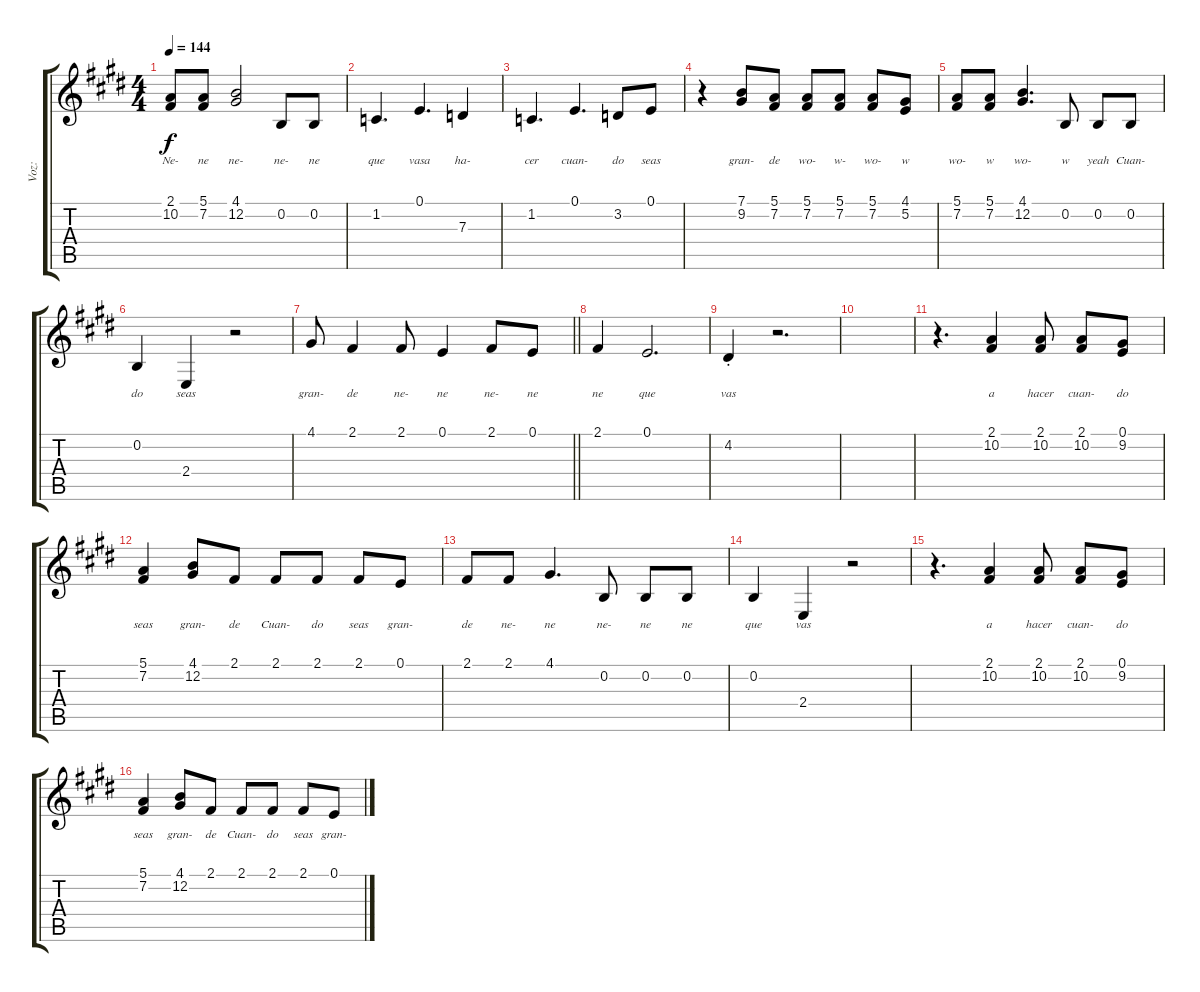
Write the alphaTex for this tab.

\track ("Voz:" "Voz:") {instrument lead2sawtooth}
\staff {score tabs}
\tuning (E4 B3 G3 D3 A2 E2) {hide}
\ts (4 4)
\tempo 144
\clef g2
\ks e
(2.1 10.2).8{lyrics (0 "Ne-") lyrics (1 "") lyrics (2 "") lyrics (3 "") lyrics (4 "") dy f} (5.1 7.2).8{lyrics (0 "ne") lyrics (1 "") lyrics (2 "") lyrics (3 "") lyrics (4 "")} (4.1 12.2).2{lyrics (0 "ne-") lyrics (1 "") lyrics (2 "") lyrics (3 "") lyrics (4 "")} 0.2.8{lyrics (0 "ne-") lyrics (1 "") lyrics (2 "") lyrics (3 "") lyrics (4 "")} 0.2.8{lyrics (0 "ne") lyrics (1 "") lyrics (2 "") lyrics (3 "") lyrics (4 "")} |
1.2.4{d lyrics (0 "que") lyrics (1 "") lyrics (2 "") lyrics (3 "") lyrics (4 "")} 0.1.4{d lyrics (0 "vasa") lyrics (1 "") lyrics (2 "") lyrics (3 "") lyrics (4 "")} 7.3.4{lyrics (0 "ha-") lyrics (1 "") lyrics (2 "") lyrics (3 "") lyrics (4 "")} |
1.2.4{d lyrics (0 "cer") lyrics (1 "") lyrics (2 "") lyrics (3 "") lyrics (4 "")} 0.1.4{d lyrics (0 "cuan-") lyrics (1 "") lyrics (2 "") lyrics (3 "") lyrics (4 "")} 3.2.8{lyrics (0 "do") lyrics (1 "") lyrics (2 "") lyrics (3 "") lyrics (4 "")} 0.1.8{lyrics (0 "seas") lyrics (1 "") lyrics (2 "") lyrics (3 "") lyrics (4 "")} |
r.4 (7.1 9.2).8{lyrics (0 "gran-") lyrics (1 "") lyrics (2 "") lyrics (3 "") lyrics (4 "")} (5.1 7.2).8{lyrics (0 "de") lyrics (1 "") lyrics (2 "") lyrics (3 "") lyrics (4 "")} (5.1 7.2).8{lyrics (0 "wo-") lyrics (1 "") lyrics (2 "") lyrics (3 "") lyrics (4 "")} (5.1 7.2).8{lyrics (0 "w-") lyrics (1 "") lyrics (2 "") lyrics (3 "") lyrics (4 "")} (5.1 7.2).8{lyrics (0 "wo-") lyrics (1 "") lyrics (2 "") lyrics (3 "") lyrics (4 "")} (4.1 5.2).8{lyrics (0 "w") lyrics (1 "") lyrics (2 "") lyrics (3 "") lyrics (4 "")} |
(5.1 7.2).8{lyrics (0 "wo-") lyrics (1 "") lyrics (2 "") lyrics (3 "") lyrics (4 "")} (5.1 7.2).8{lyrics (0 "w") lyrics (1 "") lyrics (2 "") lyrics (3 "") lyrics (4 "")} (4.1 12.2).4{d lyrics (0 "wo-") lyrics (1 "") lyrics (2 "") lyrics (3 "") lyrics (4 "")} 0.2.8{lyrics (0 "w") lyrics (1 "") lyrics (2 "") lyrics (3 "") lyrics (4 "")} 0.2.8{lyrics (0 "yeah") lyrics (1 "") lyrics (2 "") lyrics (3 "") lyrics (4 "")} 0.2.8{lyrics (0 "Cuan-") lyrics (1 "") lyrics (2 "") lyrics (3 "") lyrics (4 "")} |
0.2.4{lyrics (0 "do") lyrics (1 "") lyrics (2 "") lyrics (3 "") lyrics (4 "")} 2.4.4{lyrics (0 "seas") lyrics (1 "") lyrics (2 "") lyrics (3 "") lyrics (4 "")} r.2 |
\barLineRight lightlight
4.1.8{lyrics (0 "gran-") lyrics (1 "") lyrics (2 "") lyrics (3 "") lyrics (4 "")} 2.1.4{lyrics (0 "de") lyrics (1 "") lyrics (2 "") lyrics (3 "") lyrics (4 "")} 2.1.8{lyrics (0 "ne-") lyrics (1 "") lyrics (2 "") lyrics (3 "") lyrics (4 "")} 0.1.4{lyrics (0 "ne") lyrics (1 "") lyrics (2 "") lyrics (3 "") lyrics (4 "")} 2.1.8{lyrics (0 "ne-") lyrics (1 "") lyrics (2 "") lyrics (3 "") lyrics (4 "")} 0.1.8{lyrics (0 "ne") lyrics (1 "") lyrics (2 "") lyrics (3 "") lyrics (4 "")} |
2.1.4{lyrics (0 "ne") lyrics (1 "") lyrics (2 "") lyrics (3 "") lyrics (4 "")} 0.1.2{d lyrics (0 "que") lyrics (1 "") lyrics (2 "") lyrics (3 "") lyrics (4 "")} |
4.2{st}.4{lyrics (0 "vas") lyrics (1 "") lyrics (2 "") lyrics (3 "") lyrics (4 "")} r.2{d} |
|
r.4{d} (2.1 10.2).4{lyrics (0 "a") lyrics (1 "") lyrics (2 "") lyrics (3 "") lyrics (4 "")} (2.1 10.2).8{lyrics (0 "hacer") lyrics (1 "") lyrics (2 "") lyrics (3 "") lyrics (4 "")} (2.1 10.2).8{lyrics (0 "cuan-") lyrics (1 "") lyrics (2 "") lyrics (3 "") lyrics (4 "")} (0.1 9.2).8{lyrics (0 "do") lyrics (1 "") lyrics (2 "") lyrics (3 "") lyrics (4 "")} |
(5.1 7.2).4{lyrics (0 "seas") lyrics (1 "") lyrics (2 "") lyrics (3 "") lyrics (4 "")} (4.1 12.2).8{lyrics (0 "gran-") lyrics (1 "") lyrics (2 "") lyrics (3 "") lyrics (4 "")} 2.1.8{lyrics (0 "de") lyrics (1 "") lyrics (2 "") lyrics (3 "") lyrics (4 "")} 2.1.8{lyrics (0 "Cuan-") lyrics (1 "") lyrics (2 "") lyrics (3 "") lyrics (4 "")} 2.1.8{lyrics (0 "do") lyrics (1 "") lyrics (2 "") lyrics (3 "") lyrics (4 "")} 2.1.8{lyrics (0 "seas") lyrics (1 "") lyrics (2 "") lyrics (3 "") lyrics (4 "")} 0.1.8{lyrics (0 "gran-") lyrics (1 "") lyrics (2 "") lyrics (3 "") lyrics (4 "")} |
2.1.8{lyrics (0 "de") lyrics (1 "") lyrics (2 "") lyrics (3 "") lyrics (4 "")} 2.1.8{lyrics (0 "ne-") lyrics (1 "") lyrics (2 "") lyrics (3 "") lyrics (4 "")} 4.1.4{d lyrics (0 "ne") lyrics (1 "") lyrics (2 "") lyrics (3 "") lyrics (4 "")} 0.2.8{lyrics (0 "ne-") lyrics (1 "") lyrics (2 "") lyrics (3 "") lyrics (4 "")} 0.2.8{lyrics (0 "ne") lyrics (1 "") lyrics (2 "") lyrics (3 "") lyrics (4 "")} 0.2.8{lyrics (0 "ne") lyrics (1 "") lyrics (2 "") lyrics (3 "") lyrics (4 "")} |
0.2.4{lyrics (0 "que") lyrics (1 "") lyrics (2 "") lyrics (3 "") lyrics (4 "")} 2.4.4{lyrics (0 "vas") lyrics (1 "") lyrics (2 "") lyrics (3 "") lyrics (4 "")} r.2 |
r.4{d} (2.1 10.2).4{lyrics (0 "a") lyrics (1 "") lyrics (2 "") lyrics (3 "") lyrics (4 "")} (2.1 10.2).8{lyrics (0 "hacer") lyrics (1 "") lyrics (2 "") lyrics (3 "") lyrics (4 "")} (2.1 10.2).8{lyrics (0 "cuan-") lyrics (1 "") lyrics (2 "") lyrics (3 "") lyrics (4 "")} (0.1 9.2).8{lyrics (0 "do") lyrics (1 "") lyrics (2 "") lyrics (3 "") lyrics (4 "")} |
(5.1 7.2).4{lyrics (0 "seas") lyrics (1 "") lyrics (2 "") lyrics (3 "") lyrics (4 "")} (4.1 12.2).8{lyrics (0 "gran-") lyrics (1 "") lyrics (2 "") lyrics (3 "") lyrics (4 "")} 2.1.8{lyrics (0 "de") lyrics (1 "") lyrics (2 "") lyrics (3 "") lyrics (4 "")} 2.1.8{lyrics (0 "Cuan-") lyrics (1 "") lyrics (2 "") lyrics (3 "") lyrics (4 "")} 2.1.8{lyrics (0 "do") lyrics (1 "") lyrics (2 "") lyrics (3 "") lyrics (4 "")} 2.1.8{lyrics (0 "seas") lyrics (1 "") lyrics (2 "") lyrics (3 "") lyrics (4 "")} 0.1.8{lyrics (0 "gran-") lyrics (1 "") lyrics (2 "") lyrics (3 "") lyrics (4 "")}
